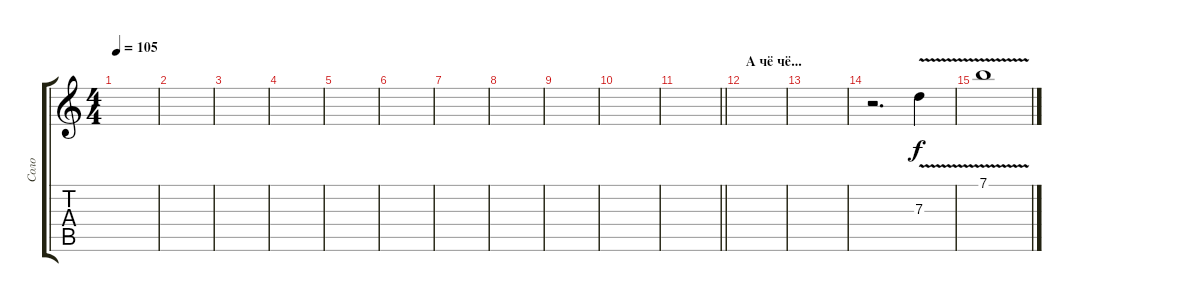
\track ("Соло" "Соло") {instrument electricguitarclean}
\staff {score tabs}
\tuning (E4 B3 G3 D3 A2 E2) {hide}
\ts (4 4)
\tempo 105
\clef g2
\ks c
|
|
|
|
|
|
|
|
|
|
\barLineRight lightlight
|
\section ("" "А чё чё...")
|
|
r.2{d} 7.3{v}.4 |
7.1{v}.1
